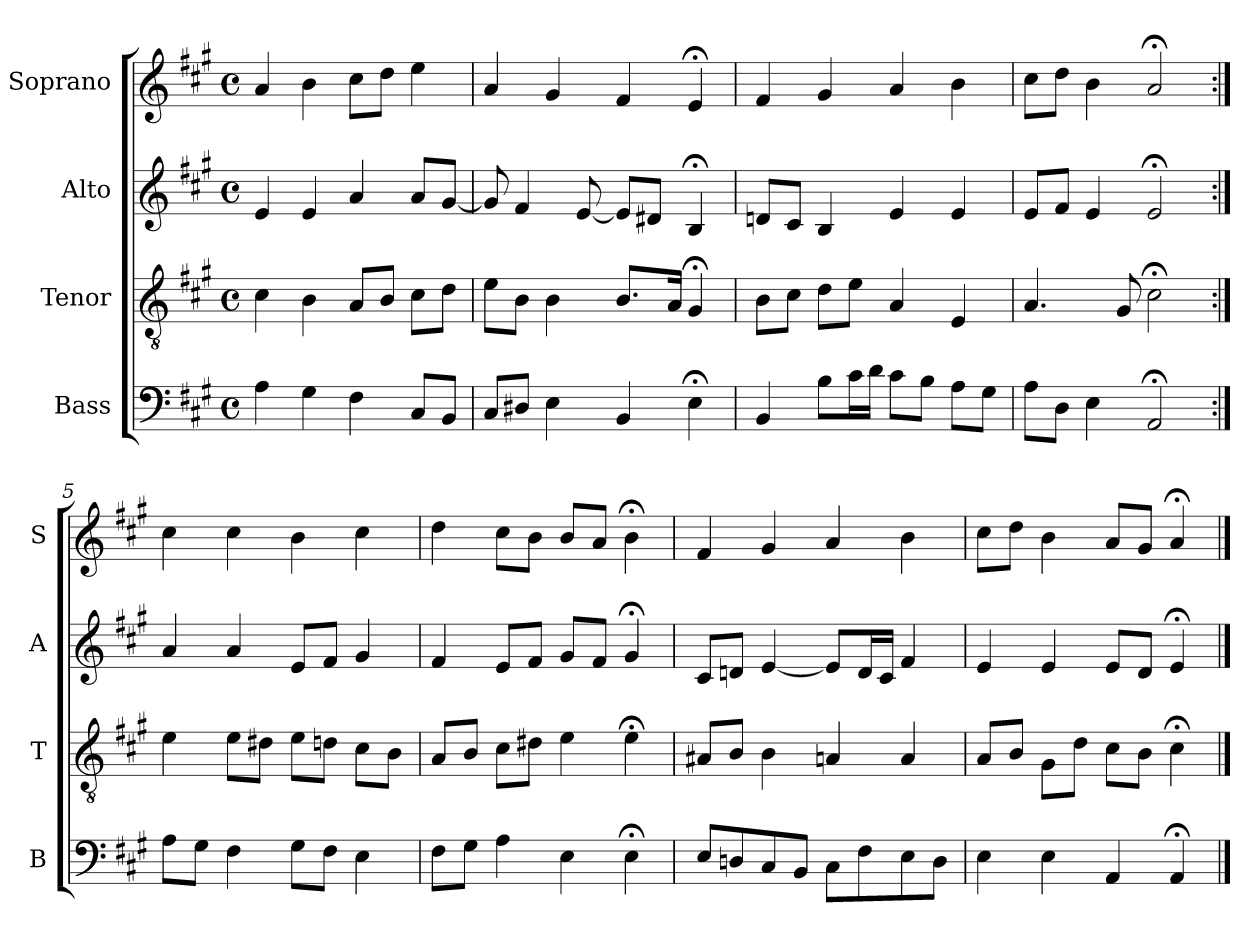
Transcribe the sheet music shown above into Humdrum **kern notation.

**kern	**kern	**kern	**kern
*part4	*part3	*part2	*part1
*staff4	*staff3	*staff2	*staff1
*I"Bass	*I"Tenor	*I"Alto	*I"Soprano
*I'B	*I'T	*I'A	*I'S
*clefF4	*clefGv2	*clefG2	*clefG2
*k[f#c#g#]	*k[f#c#g#]	*k[f#c#g#]	*k[f#c#g#]
*A:	*A:	*A:	*A:
*M4/4	*M4/4	*M4/4	*M4/4
*met(c)	*met(c)	*met(c)	*met(c)
*MM100	*MM100	*MM100	*MM100
=1	=1	=1	=1
4A	4c#	4e	4a
4G#	4B	4e	4b
4F#	8AL	4a	8cc#L
.	8BJ	.	8ddJ
8C#L	8c#L	8aL	4ee
8BBJ	8dJ	[8g#J	.
=2	=2	=2	=2
8C#L	8eL	8g#]	4a
8D#XJ	8BJ	4f#	.
4E	4B	.	4g#
.	.	[8e	.
4BB	8.BL	8eL]	4f#
.	.	8d#XJ	.
.	16AJk	.	.
4E;<	4G#;<	4B;<	4e;<
=3	=3	=3	=3
4BB	8BL	8dnL	4f#
.	8c#J	8c#J	.
8BL	8dL	4B	4g#
16c#L	8eJ	.	.
16dJJ	.	.	.
8c#L	4A	4e	4a
8BJ	.	.	.
8AL	4E	4e	4b
8G#J	.	.	.
=4	=4	=4	=4
8AL	4.A	8eL	8cc#L
8DJ	.	8f#J	8ddJ
4E	.	4e	4b
.	8G#	.	.
2AA;<	2c#;<	2e;<	2a;<
=5:|!	=5:|!	=5:|!	=5:|!
8AL	4e	4a	4cc#
8G#J	.	.	.
4F#	8eL	4a	4cc#
.	8d#XJ	.	.
8G#L	8eL	8eL	4b
8F#J	8dnJ	8f#J	.
4E	8c#L	4g#	4cc#
.	8BJ	.	.
=6	=6	=6	=6
8F#L	8AL	4f#	4dd
8G#J	8BJ	.	.
4A	8c#L	8eL	8cc#L
.	8d#XJ	8f#J	8bJ
4E	4e	8g#L	8bL
.	.	8f#J	8aJ
4E;<	4e;<	4g#;<	4b;<
=7	=7	=7	=7
8EiL	8A#XiL	8c#iL	4f#i
8Dn	8BJ	8dnJ	.
8C#	4B	[4e	4g#
8BBJ	.	.	.
8C#L	4An	8eL]	4a
8F#	.	16dL	.
.	.	16c#JJ	.
8E	4A	4f#	4b
8DJ	.	.	.
=8	=8	=8	=8
4E	8AL	4e	8cc#L
.	8BJ	.	8ddJ
4E	8G#L	4e	4b
.	8dJ	.	.
4AA	8c#L	8eL	8aL
.	8BJ	8dJ	8g#J
4AA;<	4c#;<	4e;<	4a;<
==	==	==	==
*-	*-	*-	*-
